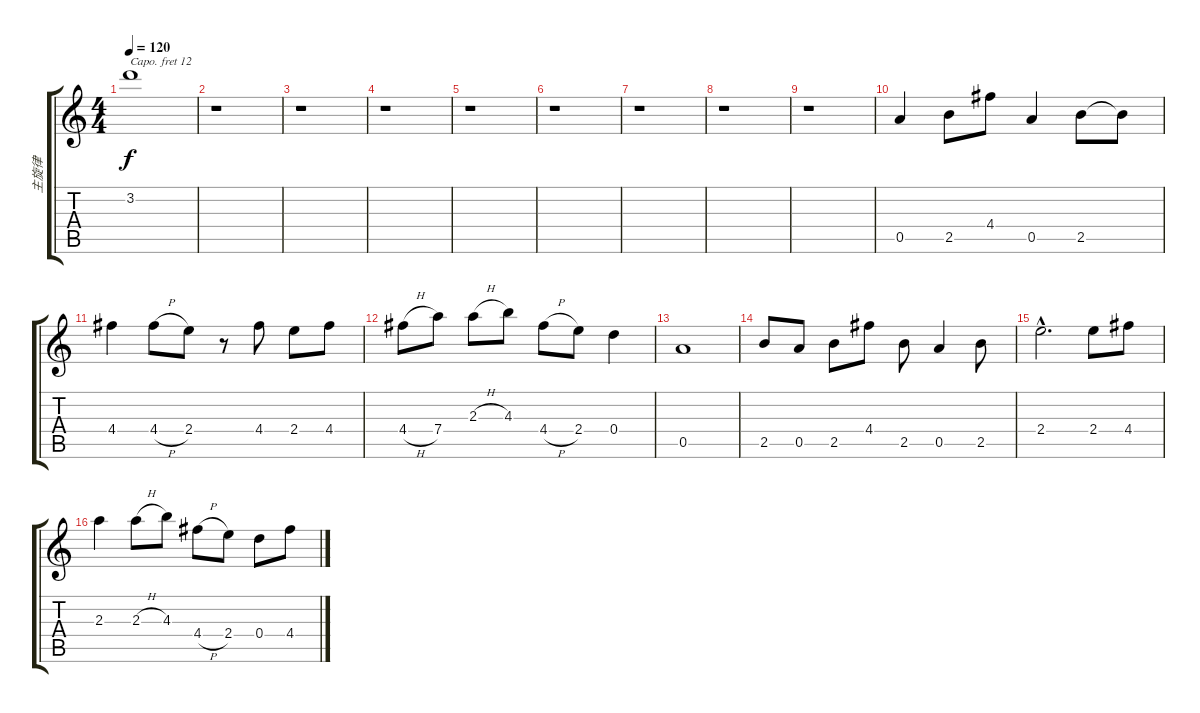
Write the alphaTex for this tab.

\track ("主旋律" "主旋律") {instrument acousticguitarnylon}
\staff {score tabs}
\capo 12
\tuning (E4 B3 G3 D3 A2 E2) {hide}
\ts (4 4)
\tempo 120
\clef g2
\ks c
3.2.1{dy f} |
r.1 |
r.1 |
r.1 |
r.1 |
r.1 |
r.1 |
r.1 |
r.1 |
0.5.4 2.5.8 4.4.8 0.5.4 2.5.8 2.5{t}.8 |
4.4.4 4.4{h}.8 2.4.8 r.8 4.4.8 2.4.8 4.4.8 |
4.4{h}.8 7.4.8 2.3{h}.8 4.3.8 4.4{h}.8 2.4.8 0.4.4 |
0.5.1 |
2.5.8 0.5.8 2.5.8 4.4.8 2.5.8 0.5.4 2.5.8 |
2.4{hac}.2{d} 2.4.8 4.4.8 |
2.3.4 2.3{h}.8 4.3.8 4.4{h}.8 2.4.8 0.4.8 4.4.8
